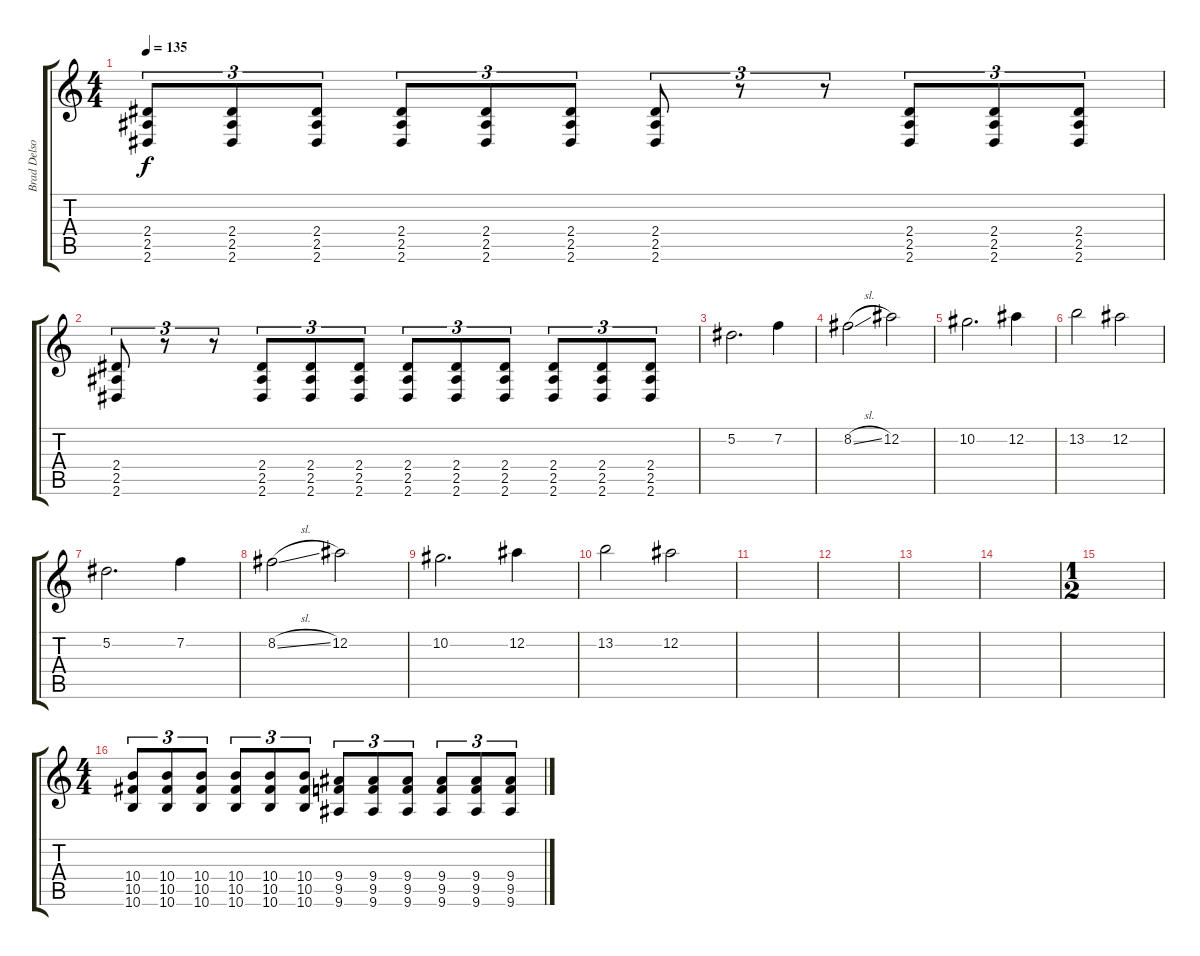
\track ("Brad Delson [Gtr.2]" "Brad Delso") {instrument distortionguitar}
\staff {score tabs}
\tuning (Eb4 Bb3 Gb3 Db3 Ab2 Db2) {hide}
\ts (4 4)
\tempo 135
\clef g2
\ks c
(2.4 2.5 2.6).8{tu (3 2) dy f} (2.4 2.5 2.6).8{tu (3 2)} (2.4 2.5 2.6).8{tu (3 2)} (2.4 2.5 2.6).8{tu (3 2)} (2.4 2.5 2.6).8{tu (3 2)} (2.4 2.5 2.6).8{tu (3 2)} (2.4 2.5 2.6).8{tu (3 2)} r.8{tu (3 2)} r.8{tu (3 2)} (2.4 2.5 2.6).8{tu (3 2)} (2.4 2.5 2.6).8{tu (3 2)} (2.4 2.5 2.6).8{tu (3 2)} |
(2.4 2.5 2.6).8{tu (3 2)} r.8{tu (3 2)} r.8{tu (3 2)} (2.4 2.5 2.6).8{tu (3 2)} (2.4 2.5 2.6).8{tu (3 2)} (2.4 2.5 2.6).8{tu (3 2)} (2.4 2.5 2.6).8{tu (3 2)} (2.4 2.5 2.6).8{tu (3 2)} (2.4 2.5 2.6).8{tu (3 2)} (2.4 2.5 2.6).8{tu (3 2)} (2.4 2.5 2.6).8{tu (3 2)} (2.4 2.5 2.6).8{tu (3 2)} |
5.2.2{d volume 7 instrument distortionguitar} 7.2.4 |
8.2{sl}.2 12.2.2 |
10.2.2{d} 12.2.4 |
13.2.2 12.2.2 |
5.2.2{d} 7.2.4 |
8.2{sl}.2 12.2.2 |
10.2.2{d} 12.2.4 |
13.2.2 12.2.2 |
|
|
|
|
\ts (1 2)
|
\ts (4 4)
(10.4 10.5 10.6).8{tu (3 2) volume 13 instrument distortionguitar} (10.4 10.5 10.6).8{tu (3 2)} (10.4 10.5 10.6).8{tu (3 2)} (10.4 10.5 10.6).8{tu (3 2)} (10.4 10.5 10.6).8{tu (3 2)} (10.4 10.5 10.6).8{tu (3 2)} (9.4 9.5 9.6).8{tu (3 2)} (9.4 9.5 9.6).8{tu (3 2)} (9.4 9.5 9.6).8{tu (3 2)} (9.4 9.5 9.6).8{tu (3 2)} (9.4 9.5 9.6).8{tu (3 2)} (9.4 9.5 9.6).8{tu (3 2)}
